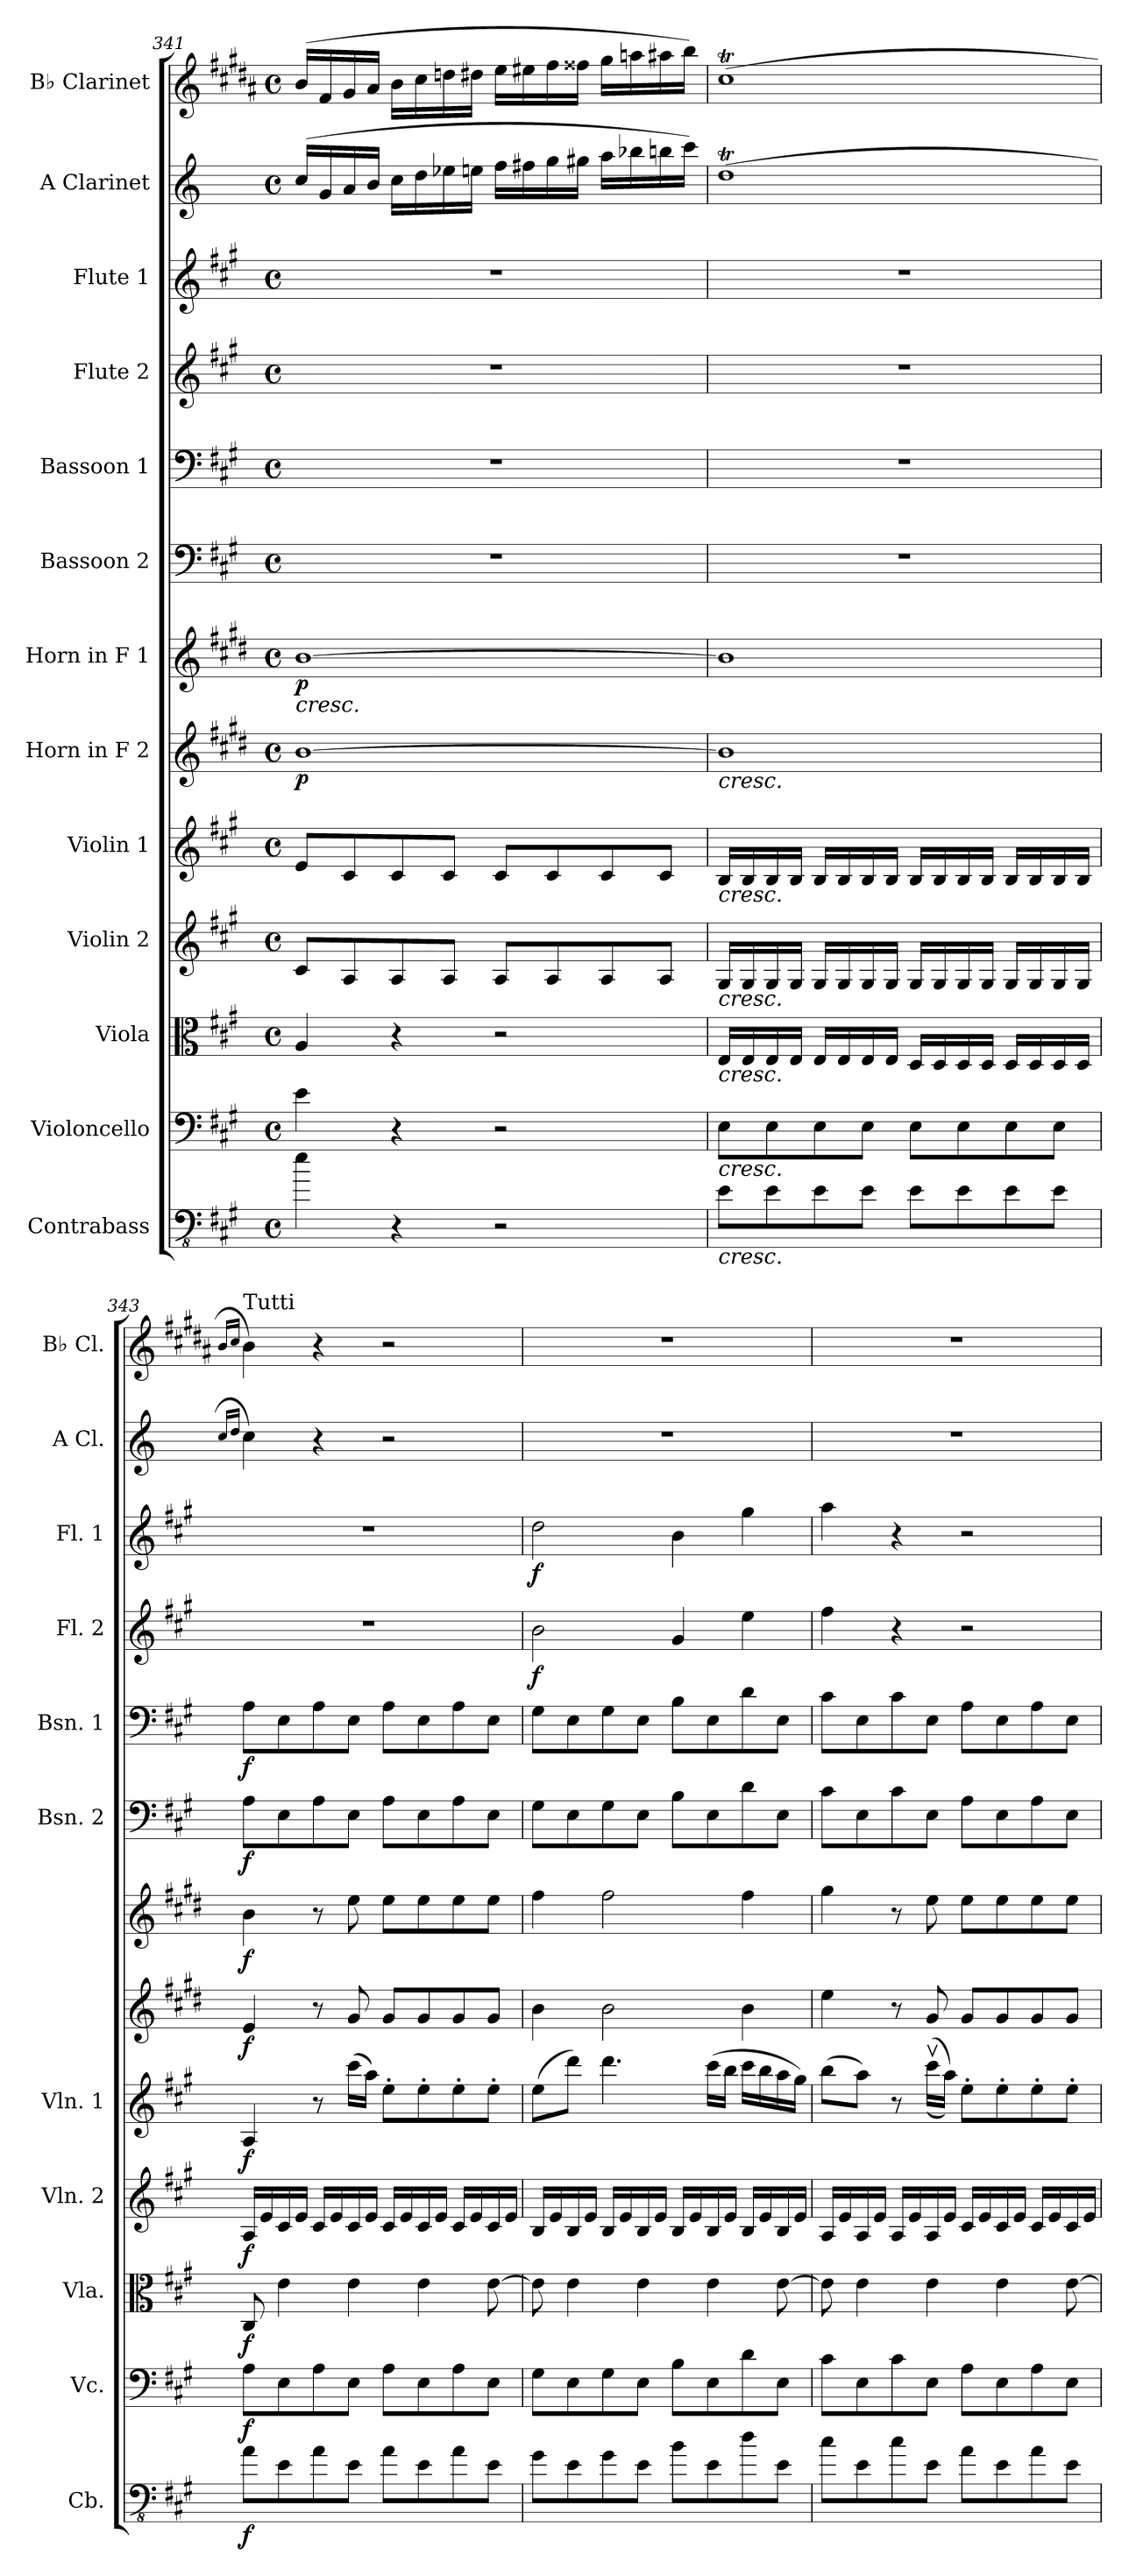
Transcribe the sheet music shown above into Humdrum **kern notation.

**kern	**dynam	**kern	**dynam	**kern	**dynam	**kern	**dynam	**kern	**dynam	**kern	**dynam	**kern	**dynam	**kern	**dynam	**kern	**dynam	**kern	**dynam	**kern	**dynam	**kern	**kern
*part13	*part13	*part12	*part12	*part11	*part11	*part10	*part10	*part9	*part9	*part8	*part8	*part7	*part7	*part6	*part6	*part5	*part5	*part4	*part4	*part3	*part3	*part2	*part1
*staff13	*staff13	*staff12	*staff12	*staff11	*staff11	*staff10	*staff10	*staff9	*staff9	*staff8	*staff8	*staff7	*staff7	*staff6	*staff6	*staff5	*staff5	*staff4	*staff4	*staff3	*staff3	*staff2	*staff1
*I"Contrabass	*	*I"Violoncello	*	*I"Viola	*	*I"Violin 2	*	*I"Violin 1	*	*I"Horn in F 2	*	*I"Horn in F 1	*	*I"Bassoon 2	*	*I"Bassoon 1	*	*I"Flute 2	*	*I"Flute 1	*	*I"A Clarinet	*I"B♭ Clarinet
*I'Cb.	*	*I'Vc.	*	*I'Vla.	*	*I'Vln. 2	*	*I'Vln. 1	*	*	*	*	*	*I'Bsn. 2	*	*I'Bsn. 1	*	*I'Fl. 2	*	*I'Fl. 1	*	*I'A Cl.	*I'B♭ Cl.
!!LO:PB:g=z
*clefFv4	*	*clefF4	*	*clefC3	*	*clefG2	*	*clefG2	*	*clefG2	*	*clefG2	*	*clefF4	*	*clefF4	*	*clefG2	*	*clefG2	*	*clefG2	*clefG2
*ITrd7c12	*	*	*	*	*	*	*	*	*	*ITrd4c7	*	*ITrd4c7	*	*	*	*	*	*	*	*	*	*ITrd2c3	*ITrd1c2
*k[f#c#g#]	*	*k[f#c#g#]	*	*k[f#c#g#]	*	*k[f#c#g#]	*	*k[f#c#g#]	*	*k[f#c#g#]	*	*k[f#c#g#]	*	*k[f#c#g#]	*	*k[f#c#g#]	*	*k[f#c#g#]	*	*k[f#c#g#]	*	*k[f#c#g#]	*k[f#c#g#]
*M4/4	*	*M4/4	*	*M4/4	*	*M4/4	*	*M4/4	*	*M4/4	*	*M4/4	*	*M4/4	*	*M4/4	*	*M4/4	*	*M4/4	*	*M4/4	*M4/4
*met(c)	*	*met(c)	*	*met(c)	*	*met(c)	*	*met(c)	*	*met(c)	*	*met(c)	*	*met(c)	*	*met(c)	*	*met(c)	*	*met(c)	*	*met(c)	*met(c)
=341	=341	=341	=341	=341	=341	=341	=341	=341	=341	=341	=341	=341	=341	=341	=341	=341	=341	=341	=341	=341	=341	=341	=341
!	!	!	!	!	!	!	!	!	!	!	!	!LO:TX:b:i:t=cresc.	!	!	!	!	!	!	!	!	!	!	!
!	!	!	!	!	!	!	!	!	!	!	!LO:DY:b	!	!LO:DY:b	!	!	!	!	!	!	!	!	!	!
4E\	.	4e\	.	4A/	.	8c#/L	.	8e/L	.	[1e	p	[1e	p	1r	.	1r	.	1r	.	1r	.	(>16a/LL	(>16a/LL
.	.	.	.	.	.	.	.	.	.	.	.	.	.	.	.	.	.	.	.	.	.	16e/	16e/
.	.	.	.	.	.	8A/	.	8c#/	.	.	.	.	.	.	.	.	.	.	.	.	.	16f#/	16f#/
.	.	.	.	.	.	.	.	.	.	.	.	.	.	.	.	.	.	.	.	.	.	16g#/JJ	16g#/JJ
4r	.	4r	.	4r	.	8A/	.	8c#/	.	.	.	.	.	.	.	.	.	.	.	.	.	16a\LL	16a\LL
.	.	.	.	.	.	.	.	.	.	.	.	.	.	.	.	.	.	.	.	.	.	16b\	16b\
.	.	.	.	.	.	8A/J	.	8c#/J	.	.	.	.	.	.	.	.	.	.	.	.	.	16ccn\	16ccn\
.	.	.	.	.	.	.	.	.	.	.	.	.	.	.	.	.	.	.	.	.	.	16cc#X\JJ	16cc#X\JJ
2r	.	2r	.	2r	.	8A/L	.	8c#/L	.	.	.	.	.	.	.	.	.	.	.	.	.	16dd\LL	16dd\LL
.	.	.	.	.	.	.	.	.	.	.	.	.	.	.	.	.	.	.	.	.	.	16dd#X\	16dd#X\
.	.	.	.	.	.	8A/	.	8c#/	.	.	.	.	.	.	.	.	.	.	.	.	.	16ee\	16ee\
.	.	.	.	.	.	.	.	.	.	.	.	.	.	.	.	.	.	.	.	.	.	16ee#X\JJ	16ee#X\JJ
.	.	.	.	.	.	8A/	.	8c#/	.	.	.	.	.	.	.	.	.	.	.	.	.	16ff#\LL	16ff#\LL
.	.	.	.	.	.	.	.	.	.	.	.	.	.	.	.	.	.	.	.	.	.	16ggn\	16ggn\
.	.	.	.	.	.	8A/J	.	8c#/J	.	.	.	.	.	.	.	.	.	.	.	.	.	16gg#X\	16gg#X\
.	.	.	.	.	.	.	.	.	.	.	.	.	.	.	.	.	.	.	.	.	.	16aa\JJ)	16aa\JJ)
=342	=342	=342	=342	=342	=342	=342	=342	=342	=342	=342	=342	=342	=342	=342	=342	=342	=342	=342	=342	=342	=342	=342	=342
!	!	!	!	!	!	!	!	!	!	!LO:TX:b:i:t=cresc.	!	!	!	!	!	!	!	!	!	!	!	!	!
!	!	!	!	!	!	!	!	!LO:TX:b:i:t=cresc.	!	!	!	!	!	!	!	!	!	!	!	!	!	!	!
!	!	!	!	!	!	!LO:TX:b:i:t=cresc.	!	!	!	!	!	!	!	!	!	!	!	!	!	!	!	!	!
!	!	!	!	!LO:TX:b:i:t=cresc.	!	!	!	!	!	!	!	!	!	!	!	!	!	!	!	!	!	!	!
!	!	!LO:TX:b:i:t=cresc.	!	!	!	!	!	!	!	!	!	!	!	!	!	!	!	!	!	!	!	!	!
!LO:TX:b:i:t=cresc.	!	!	!	!	!	!	!	!	!	!	!	!	!	!	!	!	!	!	!	!	!	!	!
8EE\L	.	8E\L	.	16E/LL	.	16G#/LL	.	16B/LL	.	1e]	.	1e]	.	1r	.	1r	.	1r	.	1r	.	(>1bT	(>1bT
.	.	.	.	16E/	.	16G#/	.	16B/	.	.	.	.	.	.	.	.	.	.	.	.	.	.	.
8EE\	.	8E\	.	16E/	.	16G#/	.	16B/	.	.	.	.	.	.	.	.	.	.	.	.	.	.	.
.	.	.	.	16E/JJ	.	16G#/JJ	.	16B/JJ	.	.	.	.	.	.	.	.	.	.	.	.	.	.	.
8EE\	.	8E\	.	16E/LL	.	16G#/LL	.	16B/LL	.	.	.	.	.	.	.	.	.	.	.	.	.	.	.
.	.	.	.	16E/	.	16G#/	.	16B/	.	.	.	.	.	.	.	.	.	.	.	.	.	.	.
8EE\J	.	8E\J	.	16E/	.	16G#/	.	16B/	.	.	.	.	.	.	.	.	.	.	.	.	.	.	.
.	.	.	.	16E/JJ	.	16G#/JJ	.	16B/JJ	.	.	.	.	.	.	.	.	.	.	.	.	.	.	.
8EE\L	.	8E\L	.	16D/LL	.	16G#/LL	.	16B/LL	.	.	.	.	.	.	.	.	.	.	.	.	.	.	.
.	.	.	.	16D/	.	16G#/	.	16B/	.	.	.	.	.	.	.	.	.	.	.	.	.	.	.
8EE\	.	8E\	.	16D/	.	16G#/	.	16B/	.	.	.	.	.	.	.	.	.	.	.	.	.	.	.
.	.	.	.	16D/JJ	.	16G#/JJ	.	16B/JJ	.	.	.	.	.	.	.	.	.	.	.	.	.	.	.
8EE\	.	8E\	.	16D/LL	.	16G#/LL	.	16B/LL	.	.	.	.	.	.	.	.	.	.	.	.	.	.	.
.	.	.	.	16D/	.	16G#/	.	16B/	.	.	.	.	.	.	.	.	.	.	.	.	.	.	.
8EE\J	.	8E\J	.	16D/	.	16G#/	.	16B/	.	.	.	.	.	.	.	.	.	.	.	.	.	.	.
.	.	.	.	16D/JJ	.	16G#/JJ	.	16B/JJ	.	.	.	.	.	.	.	.	.	.	.	.	.	.	.
!!LO:PB:g=z
=343	=343	=343	=343	=343	=343	=343	=343	=343	=343	=343	=343	=343	=343	=343	=343	=343	=343	=343	=343	=343	=343	=343	=343
.	.	.	.	.	.	.	.	.	.	.	.	.	.	.	.	.	.	.	.	.	.	16qa/LL	16qa/LL
.	.	.	.	.	.	.	.	.	.	.	.	.	.	.	.	.	.	.	.	.	.	16qb/JJ	16qb/JJ
!	!	!	!	!	!	!	!	!	!	!	!	!	!	!	!	!	!	!	!	!	!	!	!LO:TX:t=Tutti
!	!LO:DY:b	!	!LO:DY:b	!	!LO:DY:b	!	!LO:DY:b	!	!LO:DY:b	!	!LO:DY:b	!	!LO:DY:b	!	!LO:DY:b	!	!LO:DY:b	!	!	!	!	!	!
8AA\L	f	8A\L	f	8C#/	f	16A/LL	f	4A/	f	4A/	f	4e\	f	8A\L	f	8A\L	f	1r	.	1r	.	4a\)	4a\)
.	.	.	.	.	.	16e/	.	.	.	.	.	.	.	.	.	.	.	.	.	.	.	.	.
8EE\	.	8E\	.	4e\	.	16c#/	.	.	.	.	.	.	.	8E\	.	8E\	.	.	.	.	.	.	.
.	.	.	.	.	.	16e/JJ	.	.	.	.	.	.	.	.	.	.	.	.	.	.	.	.	.
8AA\	.	8A\	.	.	.	16c#/LL	.	8r	.	8r	.	8r	.	8A\	.	8A\	.	.	.	.	.	4r	4r
.	.	.	.	.	.	16e/	.	.	.	.	.	.	.	.	.	.	.	.	.	.	.	.	.
8EE\J	.	8E\J	.	4e\	.	16c#/	.	(>16ccc#\LL	.	8c#/	.	8a\	.	8E\J	.	8E\J	.	.	.	.	.	.	.
.	.	.	.	.	.	16e/JJ	.	16aa\JJ)	.	.	.	.	.	.	.	.	.	.	.	.	.	.	.
8AA\L	.	8A\L	.	.	.	16c#/LL	.	8ee'\L	.	8c#/L	.	8a\L	.	8A\L	.	8A\L	.	.	.	.	.	2r	2r
.	.	.	.	.	.	16e/	.	.	.	.	.	.	.	.	.	.	.	.	.	.	.	.	.
8EE\	.	8E\	.	4e\	.	16c#/	.	8ee'\	.	8c#/	.	8a\	.	8E\	.	8E\	.	.	.	.	.	.	.
.	.	.	.	.	.	16e/JJ	.	.	.	.	.	.	.	.	.	.	.	.	.	.	.	.	.
8AA\	.	8A\	.	.	.	16c#/LL	.	8ee'\	.	8c#/	.	8a\	.	8A\	.	8A\	.	.	.	.	.	.	.
.	.	.	.	.	.	16e/	.	.	.	.	.	.	.	.	.	.	.	.	.	.	.	.	.
8EE\J	.	8E\J	.	[8e\	.	16c#/	.	8ee'\J	.	8c#/J	.	8a\J	.	8E\J	.	8E\J	.	.	.	.	.	.	.
.	.	.	.	.	.	16e/JJ	.	.	.	.	.	.	.	.	.	.	.	.	.	.	.	.	.
=344	=344	=344	=344	=344	=344	=344	=344	=344	=344	=344	=344	=344	=344	=344	=344	=344	=344	=344	=344	=344	=344	=344	=344
!	!	!	!	!	!	!	!	!	!	!	!	!	!	!	!	!	!	!	!LO:DY:b	!	!LO:DY:b	!	!
8GG#\L	.	8G#\L	.	8e\]	.	16B/LL	.	(>8ee\L	.	4e\	.	4b\	.	8G#\L	.	8G#\L	.	2b\	f	2dd\	f	1r	1r
.	.	.	.	.	.	16e/	.	.	.	.	.	.	.	.	.	.	.	.	.	.	.	.	.
8EE\	.	8E\	.	4e\	.	16B/	.	8ddd\J)	.	.	.	.	.	8E\	.	8E\	.	.	.	.	.	.	.
.	.	.	.	.	.	16e/JJ	.	.	.	.	.	.	.	.	.	.	.	.	.	.	.	.	.
8GG#\	.	8G#\	.	.	.	16B/LL	.	4.ddd\	.	2e\	.	2b\	.	8G#\	.	8G#\	.	.	.	.	.	.	.
.	.	.	.	.	.	16e/	.	.	.	.	.	.	.	.	.	.	.	.	.	.	.	.	.
8EE\J	.	8E\J	.	4e\	.	16B/	.	.	.	.	.	.	.	8E\J	.	8E\J	.	.	.	.	.	.	.
.	.	.	.	.	.	16e/JJ	.	.	.	.	.	.	.	.	.	.	.	.	.	.	.	.	.
8BB\L	.	8B\L	.	.	.	16B/LL	.	.	.	.	.	.	.	8B\L	.	8B\L	.	4g#/	.	4b\	.	.	.
.	.	.	.	.	.	16e/	.	.	.	.	.	.	.	.	.	.	.	.	.	.	.	.	.
8EE\	.	8E\	.	4e\	.	16B/	.	(>16ccc#\LL	.	.	.	.	.	8E\	.	8E\	.	.	.	.	.	.	.
.	.	.	.	.	.	16e/JJ	.	16bb\JJ	.	.	.	.	.	.	.	.	.	.	.	.	.	.	.
8D\	.	8d\	.	.	.	16B/LL	.	16ccc#\LL	.	4e\	.	4b\	.	8d\	.	8d\	.	4ee\	.	4gg#\	.	.	.
.	.	.	.	.	.	16e/	.	16bb\	.	.	.	.	.	.	.	.	.	.	.	.	.	.	.
8EE\J	.	8E\J	.	[8e\	.	16B/	.	16aa\	.	.	.	.	.	8E\J	.	8E\J	.	.	.	.	.	.	.
.	.	.	.	.	.	16e/JJ	.	16gg#\JJ)	.	.	.	.	.	.	.	.	.	.	.	.	.	.	.
!!LO:PB:g=z
=345	=345	=345	=345	=345	=345	=345	=345	=345	=345	=345	=345	=345	=345	=345	=345	=345	=345	=345	=345	=345	=345	=345	=345
8C#\L	.	8c#\L	.	8e\]	.	16A/LL	.	(>8bb\L	.	4a\	.	4cc#\	.	8c#\L	.	8c#\L	.	4ff#\	.	4aa\	.	1r	1r
.	.	.	.	.	.	16e/	.	.	.	.	.	.	.	.	.	.	.	.	.	.	.	.	.
8EE\	.	8E\	.	4e\	.	16A/	.	8aa\J)	.	.	.	.	.	8E\	.	8E\	.	.	.	.	.	.	.
.	.	.	.	.	.	16e/JJ	.	.	.	.	.	.	.	.	.	.	.	.	.	.	.	.	.
8C#\	.	8c#\	.	.	.	16A/LL	.	8r	.	8r	.	8r	.	8c#\	.	8c#\	.	4r	.	4r	.	.	.
.	.	.	.	.	.	16e/	.	.	.	.	.	.	.	.	.	.	.	.	.	.	.	.	.
8EE\J	.	8E\J	.	4e\	.	16A/	.	(>(>16ccc#v\LL	.	8c#/	.	8a\	.	8E\J	.	8E\J	.	.	.	.	.	.	.
.	.	.	.	.	.	16e/JJ	.	16aa\JJ))	.	.	.	.	.	.	.	.	.	.	.	.	.	.	.
8AA\L	.	8A\L	.	.	.	16c#/LL	.	8ee'\L	.	8c#/L	.	8a\L	.	8A\L	.	8A\L	.	2r	.	2r	.	.	.
.	.	.	.	.	.	16e/	.	.	.	.	.	.	.	.	.	.	.	.	.	.	.	.	.
8EE\	.	8E\	.	4e\	.	16c#/	.	8ee'\	.	8c#/	.	8a\	.	8E\	.	8E\	.	.	.	.	.	.	.
.	.	.	.	.	.	16e/JJ	.	.	.	.	.	.	.	.	.	.	.	.	.	.	.	.	.
8AA\	.	8A\	.	.	.	16c#/LL	.	8ee'\	.	8c#/	.	8a\	.	8A\	.	8A\	.	.	.	.	.	.	.
.	.	.	.	.	.	16e/	.	.	.	.	.	.	.	.	.	.	.	.	.	.	.	.	.
8EE\J	.	8E\J	.	[8e\	.	16c#/	.	8ee'\J	.	8c#/J	.	8a\J	.	8E\J	.	8E\J	.	.	.	.	.	.	.
.	.	.	.	.	.	16e/JJ	.	.	.	.	.	.	.	.	.	.	.	.	.	.	.	.	.
=	=	=	=	=	=	=	=	=	=	=	=	=	=	=	=	=	=	=	=	=	=	=	=
*-	*-	*-	*-	*-	*-	*-	*-	*-	*-	*-	*-	*-	*-	*-	*-	*-	*-	*-	*-	*-	*-	*-	*-
